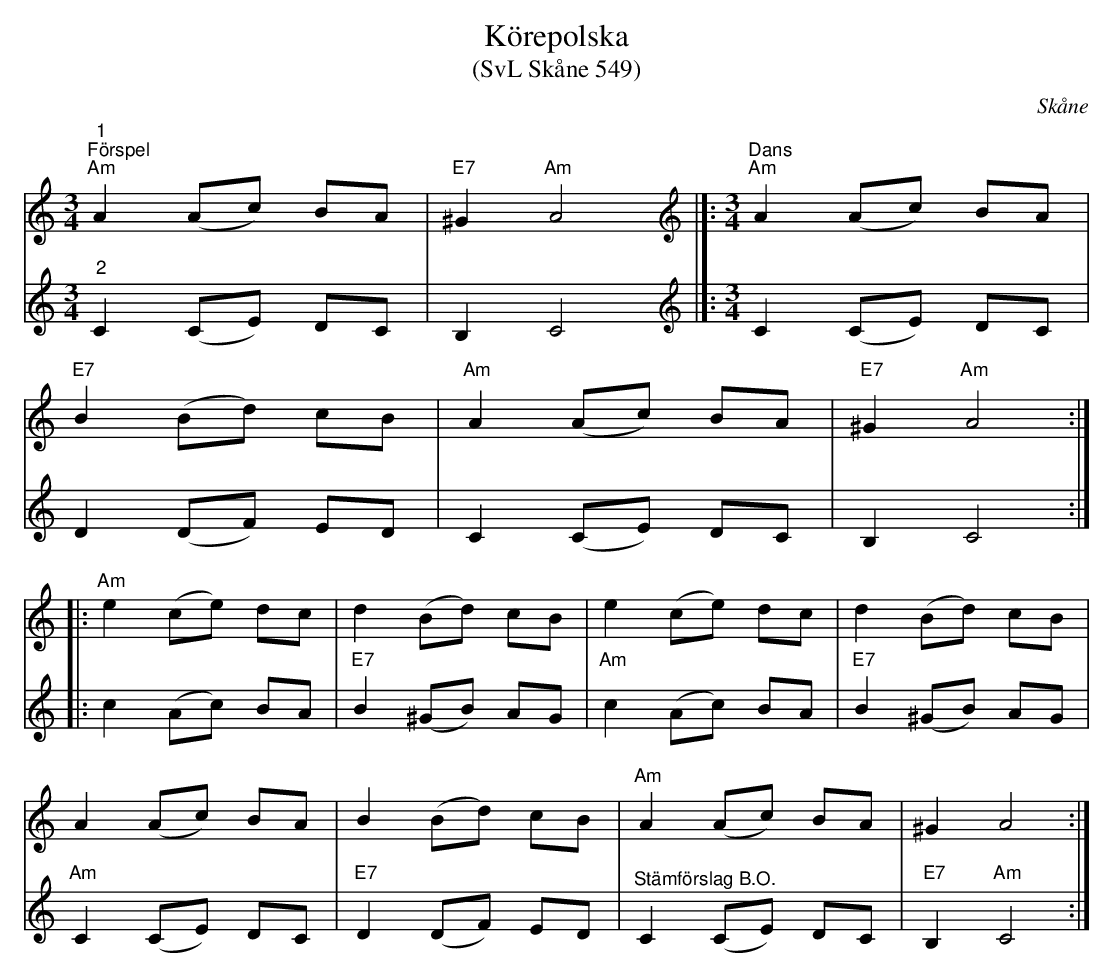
X:1
T:Körepolska
T:(SvL Skåne 549)
O:Skåne
L:1/8
M:3/4
K:Am
V:1
"^1""^Förspel""Am" A2 (Ac) BA |"E7" ^G2"Am" A4 |]:[M:3/4][K:treble]"^Dans""Am" A2 (Ac) BA |
"E7" B2 (Bd) cB |"Am" A2 (Ac) BA |"E7" ^G2"Am" A4 ::
"Am" e2 (ce) dc | d2 (Bd) cB | e2 (ce) dc | d2 (Bd) cB |
A2 (Ac) BA | B2 (Bd) cB |"Am" A2 (Ac) BA | ^G2 A4 :|
V:2
"^2" C2 (CE) DC | B,2 C4 |]:[M:3/4][K:treble] C2 (CE) DC |
D2 (DF) ED | C2 (CE) DC | B,2 C4 ::
c2 (Ac) BA |"E7" B2 (^GB) AG |"Am" c2 (Ac) BA |"E7" B2 (^GB) AG |
"Am" C2 (CE) DC | "E7" D2 (DF) ED | "^Stämförslag B.O." C2 (CE) DC |"E7" B,2"Am" C4 :|
